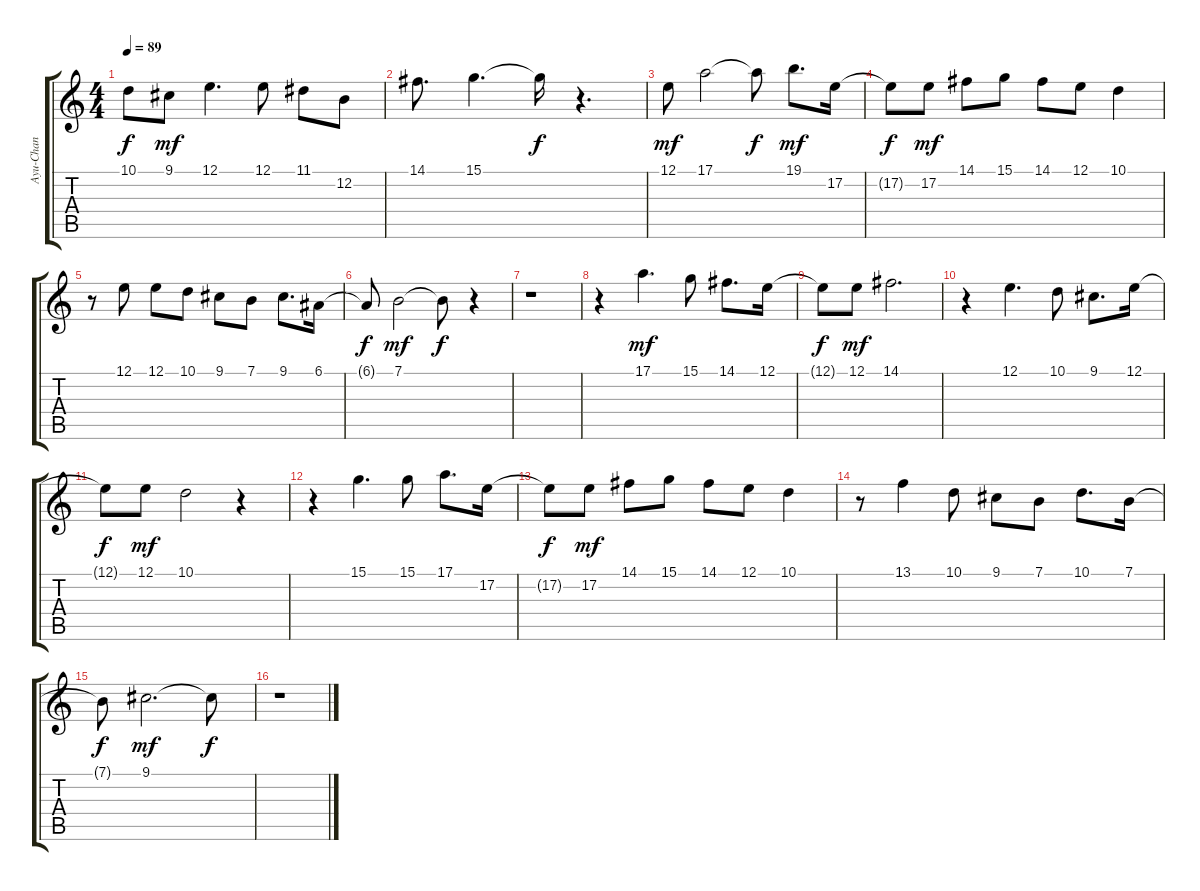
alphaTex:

\track ("Ayu-Chan" "Ayu-Chan") {instrument flute}
\staff {score tabs}
\tuning (E4 B3 G3 D3 A2 E2) {hide}
\ts (4 4)
\tempo 89
\clef g2
\ks c
10.1{t}.8{dy f} 9.1.8{dy mf} 12.1.4{d} 12.1.8 11.1.8 12.2.8 |
14.1.8{d} 15.1.4{d} 15.1{t}.16{dy f} r.4{d} |
12.1.8{dy mf} 17.1.2 17.1{t}.8{dy f} 19.1.8{d dy mf} 17.2.16 |
17.2{t}.8{dy f} 17.2.8{dy mf} 14.1.8 15.1.8 14.1.8 12.1.8 10.1.4 |
r.8 12.1.8 12.1.8 10.1.8 9.1.8 7.1.8 9.1.8{d} 6.1.16 |
6.1{t}.8{dy f} 7.1.2{dy mf} 7.1{t}.8{dy f} r.4 |
r.1 |
r.4 17.1.4{d dy mf} 15.1.8 14.1.8{d} 12.1.16 |
12.1{t}.8{dy f} 12.1.8{dy mf} 14.1.2{d} |
r.4 12.1.4{d} 10.1.8 9.1.8{d} 12.1.16 |
12.1{t}.8{dy f} 12.1.8{dy mf} 10.1.2 r.4 |
r.4 15.1.4{d} 15.1.8 17.1.8{d} 17.2.16 |
17.2{t}.8{dy f} 17.2.8{dy mf} 14.1.8 15.1.8 14.1.8 12.1.8 10.1.4 |
r.8 13.1.4 10.1.8 9.1.8 7.1.8 10.1.8{d} 7.1.16 |
7.1{t}.8{dy f} 9.1.2{d dy mf} 9.1{t}.8{dy f} |
r.1
